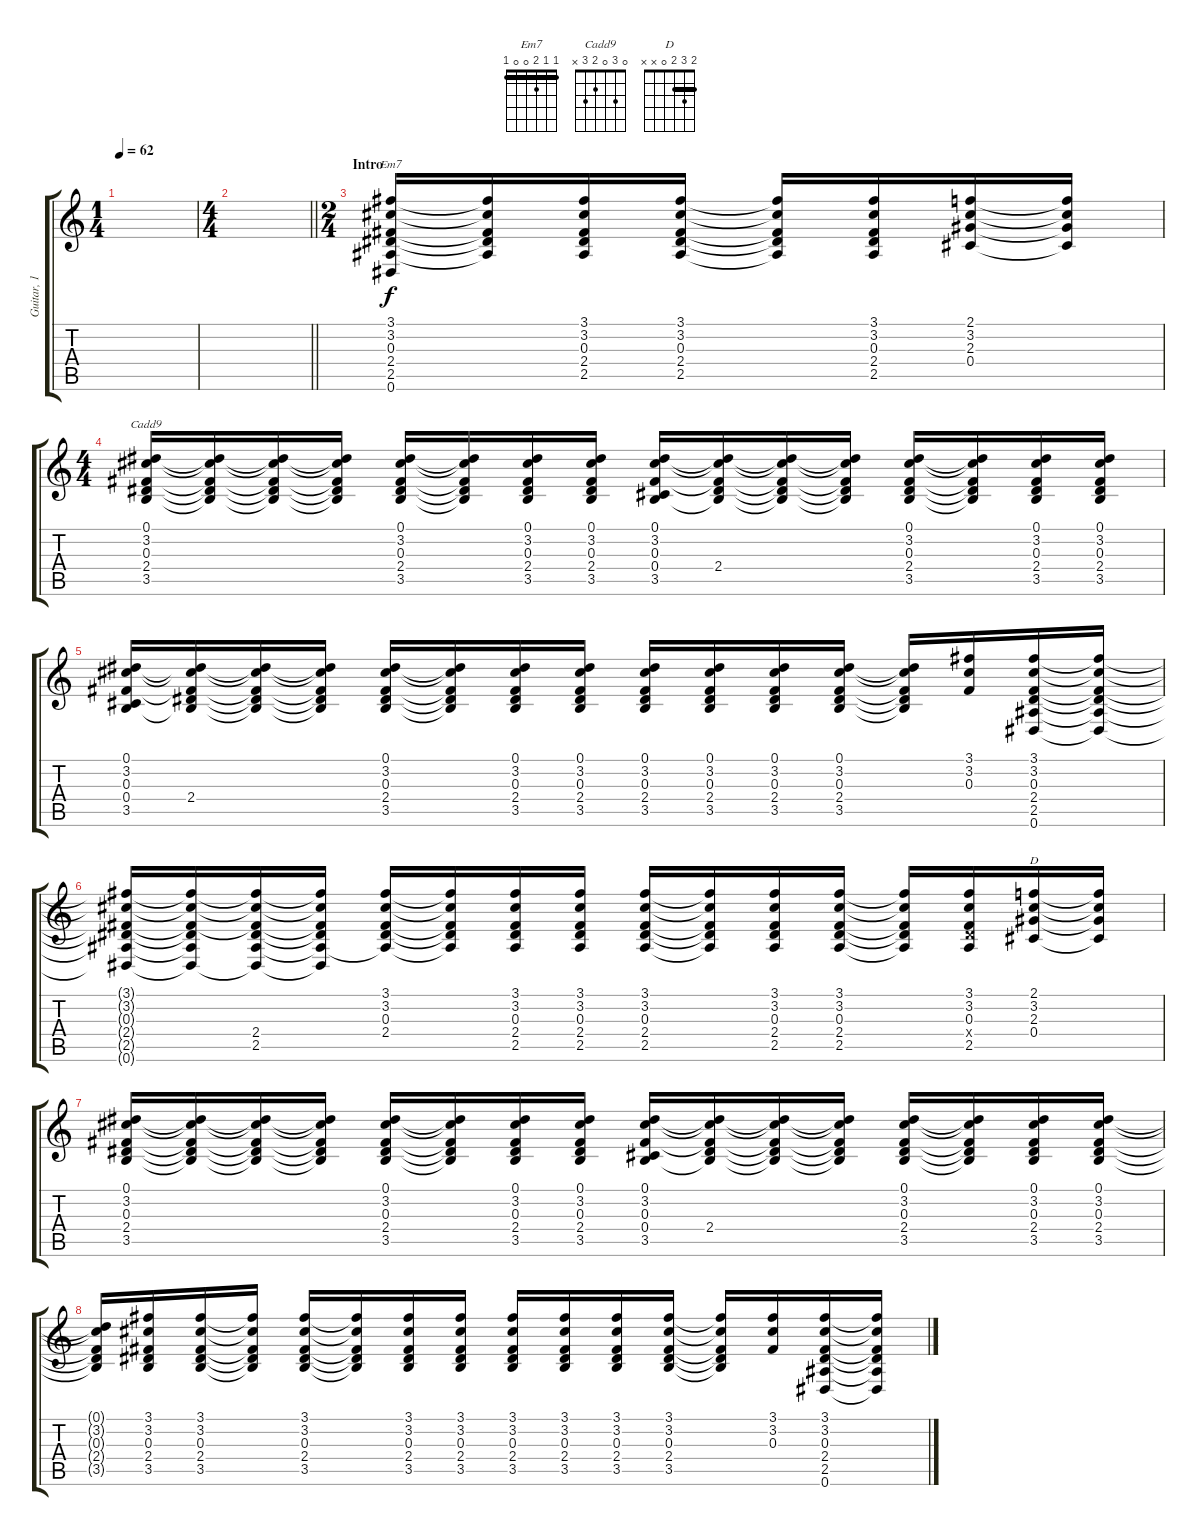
\track ("Guitar, 1" "Guitar, 1") {instrument acousticguitarnylon}
\staff {score tabs}
\tuning (Eb4 Bb3 Gb3 Db3 Ab2 Eb2) {hide}
\chord ("Em7" 1 1 2 0 0 1) {barre 1}
\chord ("Cadd9" 0 3 0 2 3 x)
\chord ("D" 2 3 2 0 x x) {barre 2}
\ts (1 4)
\tempo 62
\clef g2
\ks c
|
\ts (4 4)
\barLineRight lightlight
|
\ts (2 4)
\section ("" "Intro")
(3.1 3.2 0.3 2.4 2.5 0.6).16{ch "Em7"} (3.1{t} 3.2{t} 0.3{t} 2.4{t} 2.5{t}).16 (3.1 3.2 0.3 2.4 2.5).16 (3.1 3.2 0.3 2.4 2.5).16 (3.1{t} 3.2{t} 0.3{t} 2.4{t} 2.5{t}).16 (3.1 3.2 0.3 2.4 2.5).16 (2.1 3.2 2.3 0.4).16 (2.1{t} 3.2{t} 2.3{t} 0.4{t}).16 |
\ts (4 4)
(0.1 3.2 0.3 2.4 3.5).16{ch "Cadd9"} (0.1{t} 3.2{t} 0.3{t} 2.4{t} 3.5{t}).16 (0.1{t} 3.2{t} 0.3{t} 2.4{t} 3.5{t}).16 (0.1{t} 3.2{t} 0.3{t} 2.4{t} 3.5{t}).16 (0.1 3.2 0.3 2.4 3.5).16 (0.1{t} 3.2{t} 0.3{t} 2.4{t} 3.5{t}).16 (0.1 3.2 0.3 2.4 3.5).16 (0.1 3.2 0.3 2.4 3.5).16 (0.1 3.2 0.3 0.4 3.5).16 (0.1{t} 3.2{t} 0.3{t} 2.4 3.5{t}).16 (0.1{t} 3.2{t} 0.3{t} 2.4{t} 3.5{t}).16 (0.1{t} 3.2{t} 0.3{t} 2.4{t} 3.5{t}).16 (0.1 3.2 0.3 2.4 3.5).16 (0.1{t} 3.2{t} 0.3{t} 2.4{t} 3.5{t}).16 (0.1 3.2 0.3 2.4 3.5).16 (0.1 3.2 0.3 2.4 3.5).16 |
(0.1 3.2 0.3 0.4 3.5).16 (0.1{t} 3.2{t} 0.3{t} 2.4 3.5{t}).16 (0.1{t} 3.2{t} 0.3{t} 2.4{t} 3.5{t}).16 (0.1{t} 3.2{t} 0.3{t} 2.4{t} 3.5{t}).16 (0.1 3.2 0.3 2.4 3.5).16 (0.1{t} 3.2{t} 0.3{t} 2.4{t} 3.5{t}).16 (0.1 3.2 0.3 2.4 3.5).16 (0.1 3.2 0.3 2.4 3.5).16 (0.1 3.2 0.3 2.4 3.5).16 (0.1 3.2 0.3 2.4 3.5).16 (0.1 3.2 0.3 2.4 3.5).16 (0.1 3.2 0.3 2.4 3.5).16 (0.1{t} 3.2{t} 0.3{t} 2.4{t} 3.5{t}).16 (3.1 3.2 0.3).16 (3.1 3.2 0.3 2.4 2.5 0.6).16 (3.1{t} 3.2{t} 0.3{t} 2.4{t} 2.5{t} 0.6{t}).16 |
(3.1{t} 3.2{t} 0.3{t} 2.4{t} 2.5{t} 0.6{t}).16 (3.1{t} 3.2{t} 0.3{t} 2.4{t} 2.5{t} 0.6{t}).16 (3.1{t} 3.2{t} 0.3{t} 2.4 2.5 0.6{t}).16 (3.1{t} 3.2{t} 0.3{t} 2.4{t} 2.5{t} 0.6{t}).16 (3.1 3.2 0.3 2.4 2.5{t}).16 (3.1{t} 3.2{t} 0.3{t} 2.4{t} 2.5{t}).16 (3.1 3.2 0.3 2.4 2.5).16 (3.1 3.2 0.3 2.4 2.5).16 (3.1 3.2 0.3 2.4 2.5).16 (3.1{t} 3.2{t} 0.3{t} 2.4{t} 2.5{t}).16 (3.1 3.2 0.3 2.4 2.5).16 (3.1 3.2 0.3 2.4 2.5).16 (3.1{t} 3.2{t} 0.3{t} 2.4{t} 2.5{t}).16 (3.1 3.2 0.3 2.4{x} 2.5).16 (2.1 3.2 2.3 0.4).16{ch "D"} (2.1{t} 3.2{t} 2.3{t} 0.4{t}).16 |
(0.1 3.2 0.3 2.4 3.5).16 (0.1{t} 3.2{t} 0.3{t} 2.4{t} 3.5{t}).16 (0.1{t} 3.2{t} 0.3{t} 2.4{t} 3.5{t}).16 (0.1{t} 3.2{t} 0.3{t} 2.4{t} 3.5{t}).16 (0.1 3.2 0.3 2.4 3.5).16 (0.1{t} 3.2{t} 0.3{t} 2.4{t} 3.5{t}).16 (0.1 3.2 0.3 2.4 3.5).16 (0.1 3.2 0.3 2.4 3.5).16 (0.1 3.2 0.3 0.4 3.5).16 (0.1{t} 3.2{t} 0.3{t} 2.4 3.5{t}).16 (0.1{t} 3.2{t} 0.3{t} 2.4{t} 3.5{t}).16 (0.1{t} 3.2{t} 0.3{t} 2.4{t} 3.5{t}).16 (0.1 3.2 0.3 2.4 3.5).16 (0.1{t} 3.2{t} 0.3{t} 2.4{t} 3.5{t}).16 (0.1 3.2 0.3 2.4 3.5).16 (0.1 3.2 0.3 2.4 3.5).16 |
(0.1{t} 3.2{t} 0.3{t} 2.4{t} 3.5{t}).16 (3.1 3.2 0.3 2.4 3.5).16 (3.1 3.2 0.3 2.4 3.5).16 (3.1{t} 3.2{t} 0.3{t} 2.4{t} 3.5{t}).16 (3.1 3.2 0.3 2.4 3.5).16 (3.1{t} 3.2{t} 0.3{t} 2.4{t} 3.5{t}).16 (3.1 3.2 0.3 2.4 3.5).16 (3.1 3.2 0.3 2.4 3.5).16 (3.1 3.2 0.3 2.4 3.5).16 (3.1 3.2 0.3 2.4 3.5).16 (3.1 3.2 0.3 2.4 3.5).16 (3.1 3.2 0.3 2.4 3.5).16 (3.1{t} 3.2{t} 0.3{t} 2.4{t} 3.5{t}).16 (3.1 3.2 0.3).16 (3.1 3.2 0.3 2.4 2.5 0.6).16 (3.1{t} 3.2{t} 0.3{t} 2.4{t} 2.5{t} 0.6{t}).16
